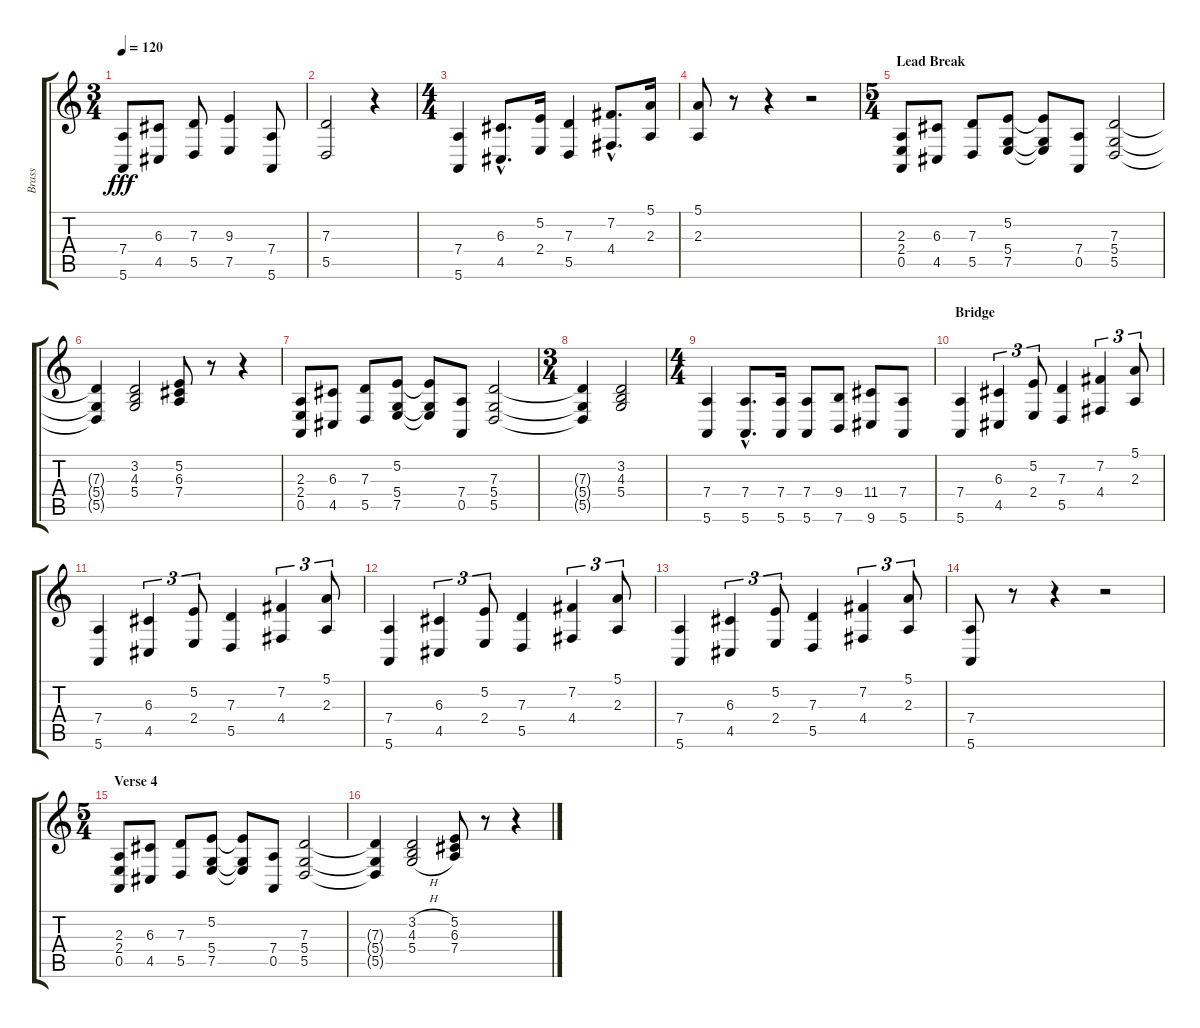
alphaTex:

\track ("Brass" "Brass") {instrument baritonesax}
\staff {score tabs}
\tuning (E4 B3 G3 D3 A2 E2) {hide}
\ts (3 4)
\tempo 120
\clef g2
\ks c
(7.4 5.6).8{dy fff} (6.3 4.5).8 (7.3 5.5).8 (9.3 7.5).4 (7.4 5.6).8 |
(7.3 5.5).2 r.4 |
\ts (4 4)
(7.4 5.6).4 (6.3{hac} 4.5{hac}).8{d} (5.2 2.4).16 (7.3 5.5).4 (7.2{hac} 4.4{hac}).8{d} (5.1 2.3).16 |
(5.1 2.3).8 r.8 r.4 r.2 |
\ts (5 4)
\section ("" "Lead Break")
(2.3 2.4 0.5).8{volume 12 instrument baritonesax} (6.3 4.5).8 (7.3 5.5).8 (5.2 5.4 7.5).8 (5.2{t} 5.4{t} 7.5{t}).8 (7.4 0.5).8 (7.3 5.4 5.5).2 |
(7.3{t} 5.4{t} 5.5{t}).4 (3.2 4.3 5.4).2 (5.2 6.3 7.4).8 r.8 r.4 |
(2.3 2.4 0.5).8 (6.3 4.5).8 (7.3 5.5).8 (5.2 5.4 7.5).8 (5.2{t} 5.4{t} 7.5{t}).8 (7.4 0.5).8 (7.3 5.4 5.5).2 |
\ts (3 4)
(7.3{t} 5.4{t} 5.5{t}).4 (3.2 4.3 5.4).2 |
\ts (4 4)
(7.4 5.6).4 (7.4{hac} 5.6{hac}).8{d} (7.4 5.6).16 (7.4 5.6).8 (9.4 7.6).8 (11.4 9.6).8 (7.4 5.6).8 |
\section ("" "Bridge")
(7.4 5.6).4{instrument baritonesax} (6.3 4.5).4{tu (3 2)} (5.2 2.4).8{tu (3 2)} (7.3 5.5).4 (7.2 4.4).4{tu (3 2)} (5.1 2.3).8{tu (3 2)} |
(7.4 5.6).4 (6.3 4.5).4{tu (3 2)} (5.2 2.4).8{tu (3 2)} (7.3 5.5).4 (7.2 4.4).4{tu (3 2)} (5.1 2.3).8{tu (3 2)} |
(7.4 5.6).4 (6.3 4.5).4{tu (3 2)} (5.2 2.4).8{tu (3 2)} (7.3 5.5).4 (7.2 4.4).4{tu (3 2)} (5.1 2.3).8{tu (3 2)} |
(7.4 5.6).4 (6.3 4.5).4{tu (3 2)} (5.2 2.4).8{tu (3 2)} (7.3 5.5).4 (7.2 4.4).4{tu (3 2)} (5.1 2.3).8{tu (3 2)} |
(7.4 5.6).8 r.8 r.4 r.2 |
\ts (5 4)
\section ("" "Verse 4")
(2.3 2.4 0.5).8 (6.3 4.5).8 (7.3 5.5).8 (5.2 5.4 7.5).8 (5.2{t} 5.4{t} 7.5{t}).8 (7.4 0.5).8 (7.3 5.4 5.5).2 |
(7.3{t} 5.4{t} 5.5{t}).4 (3.2{h} 4.3{h} 5.4{h}).2 (5.2 6.3 7.4).8 r.8 r.4
